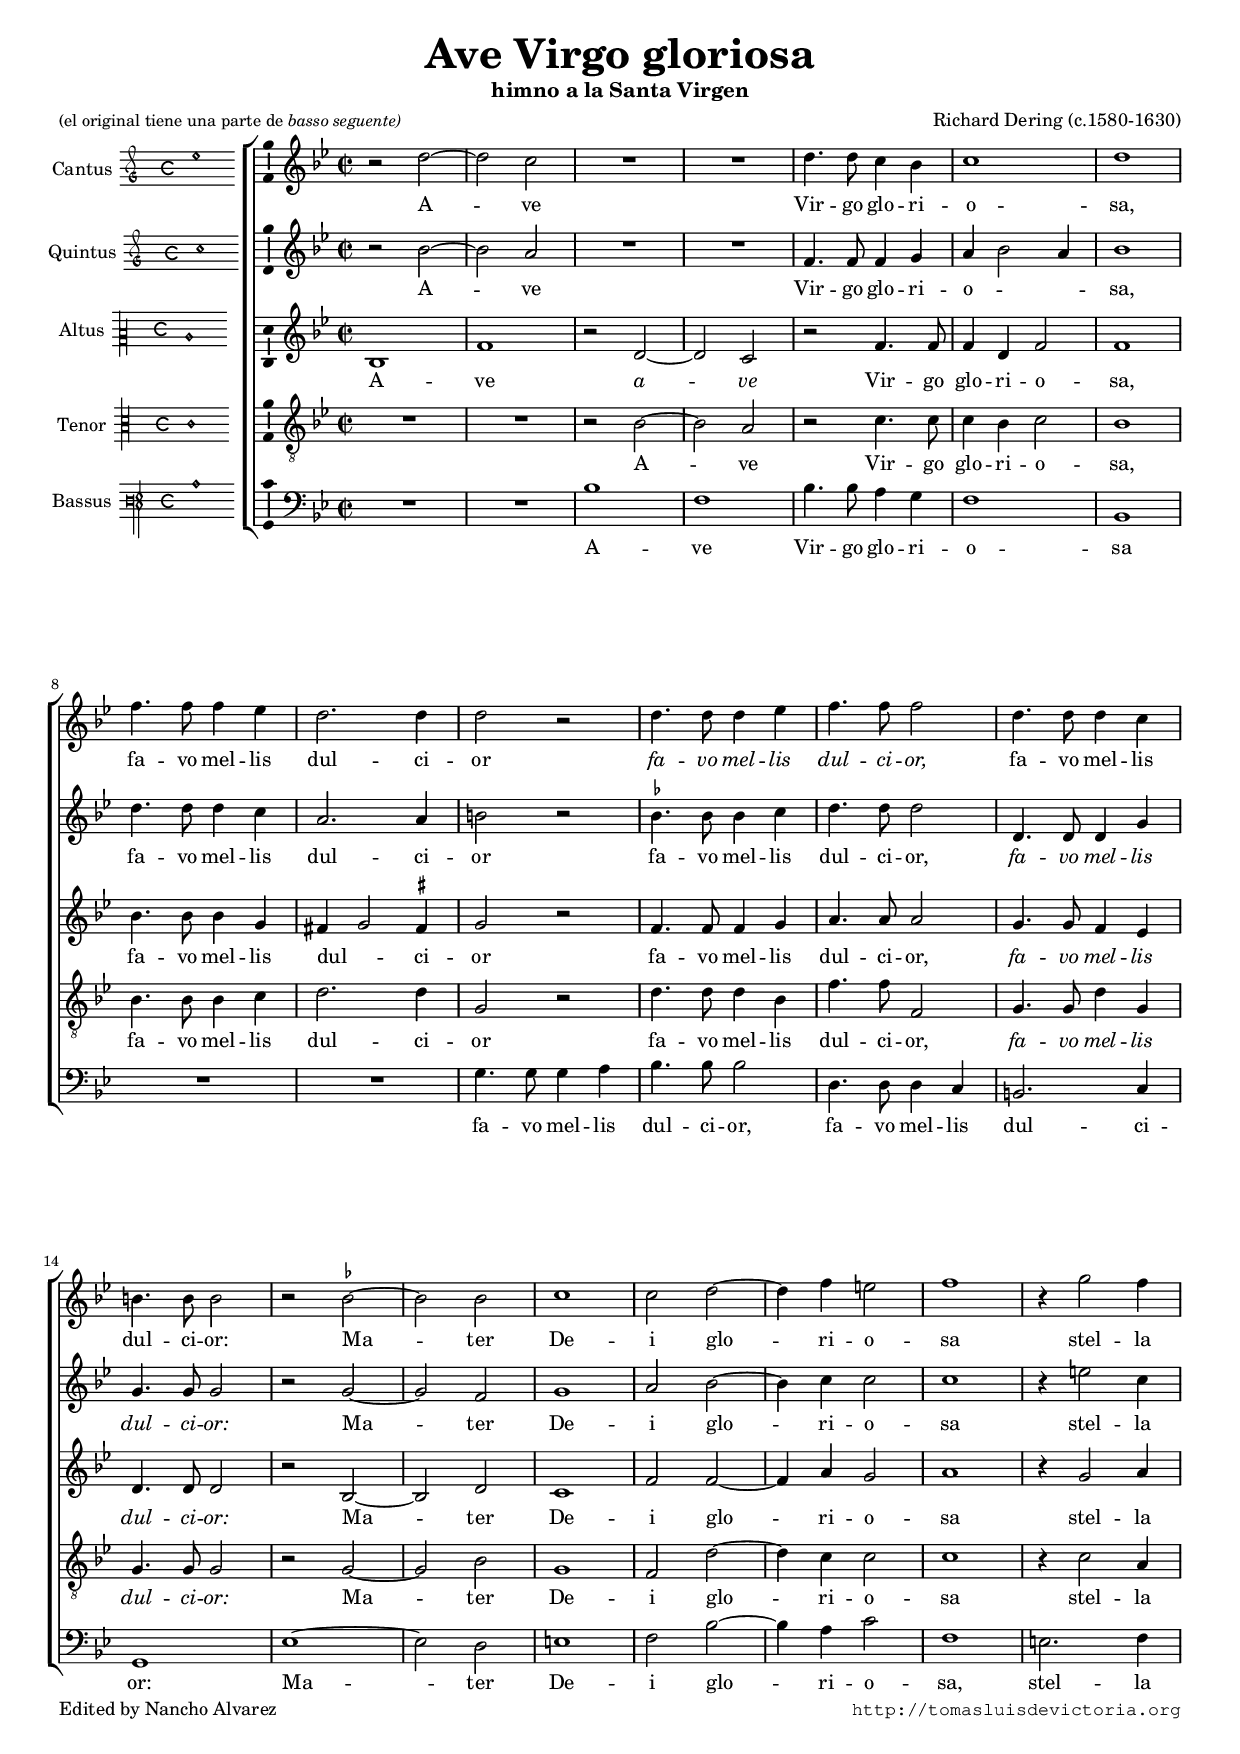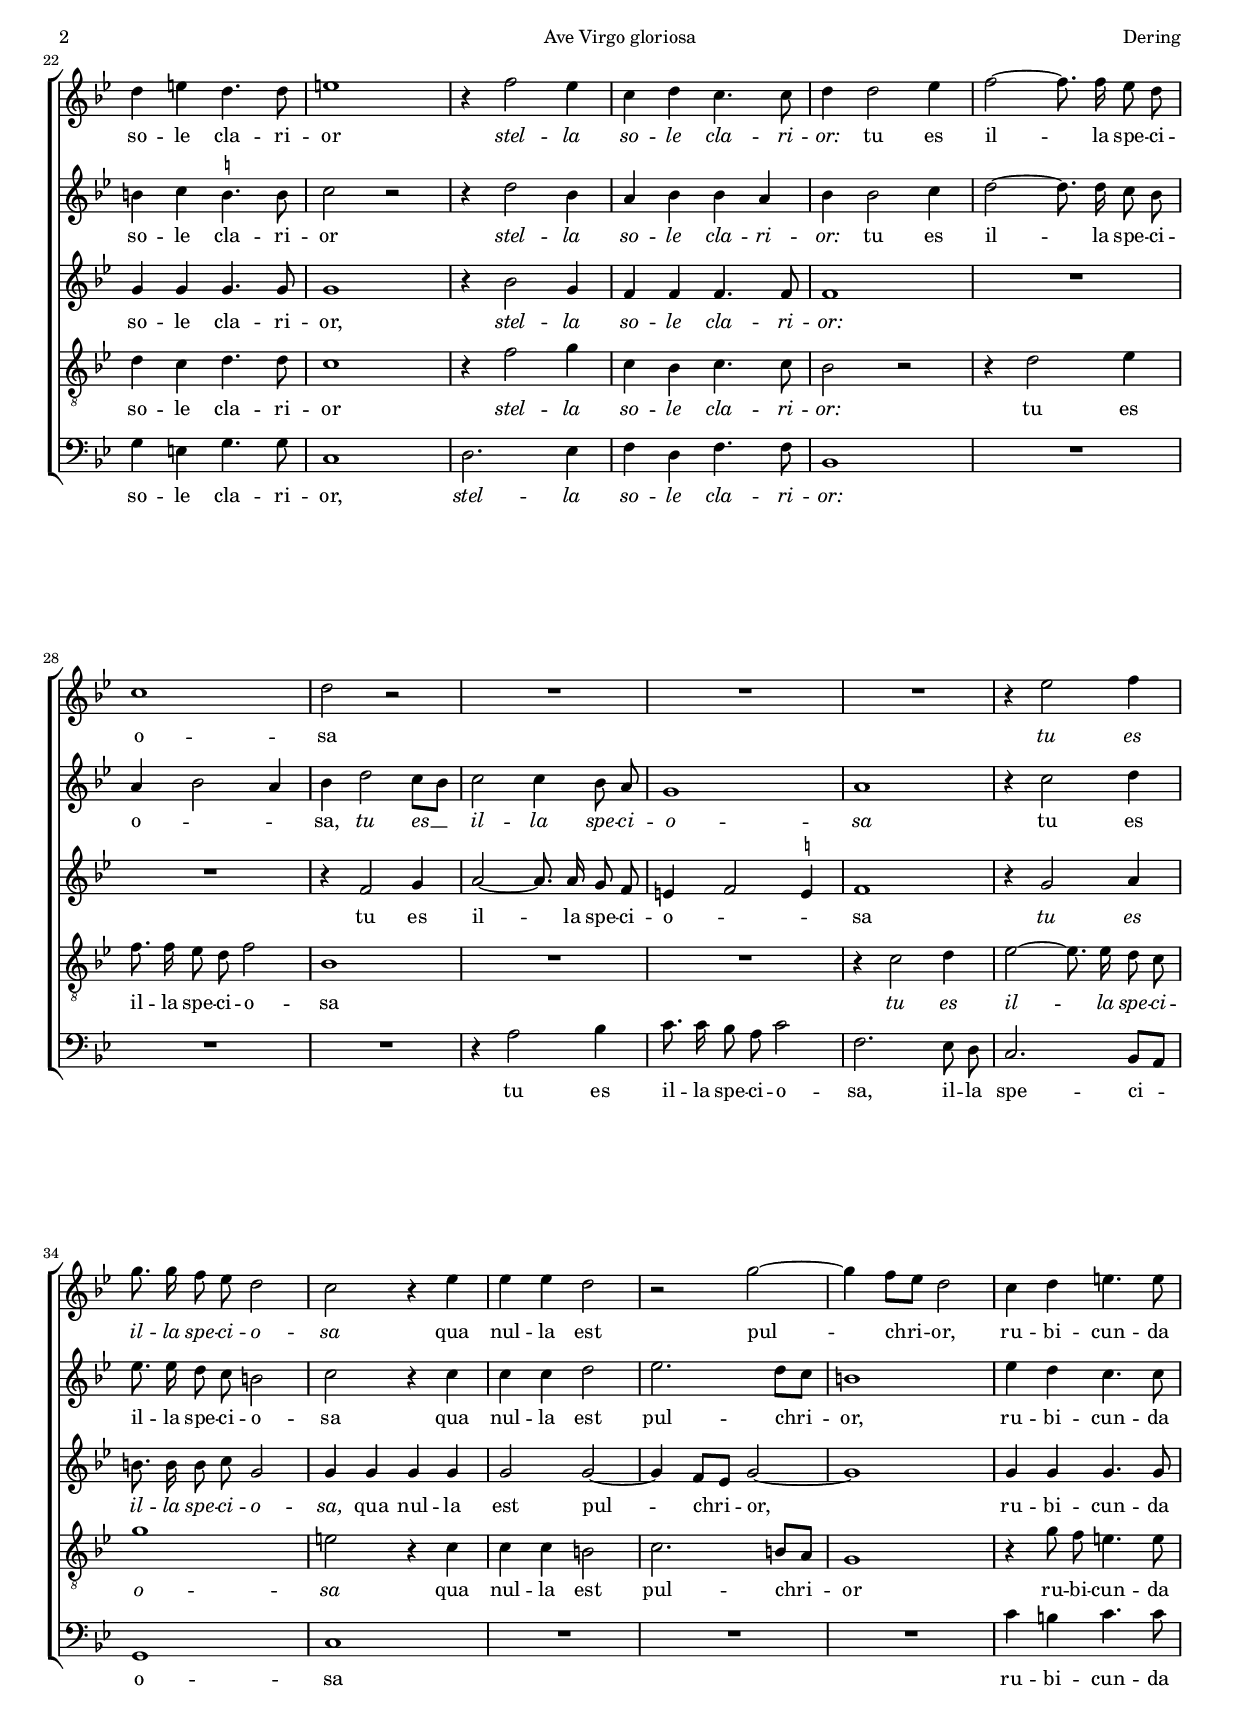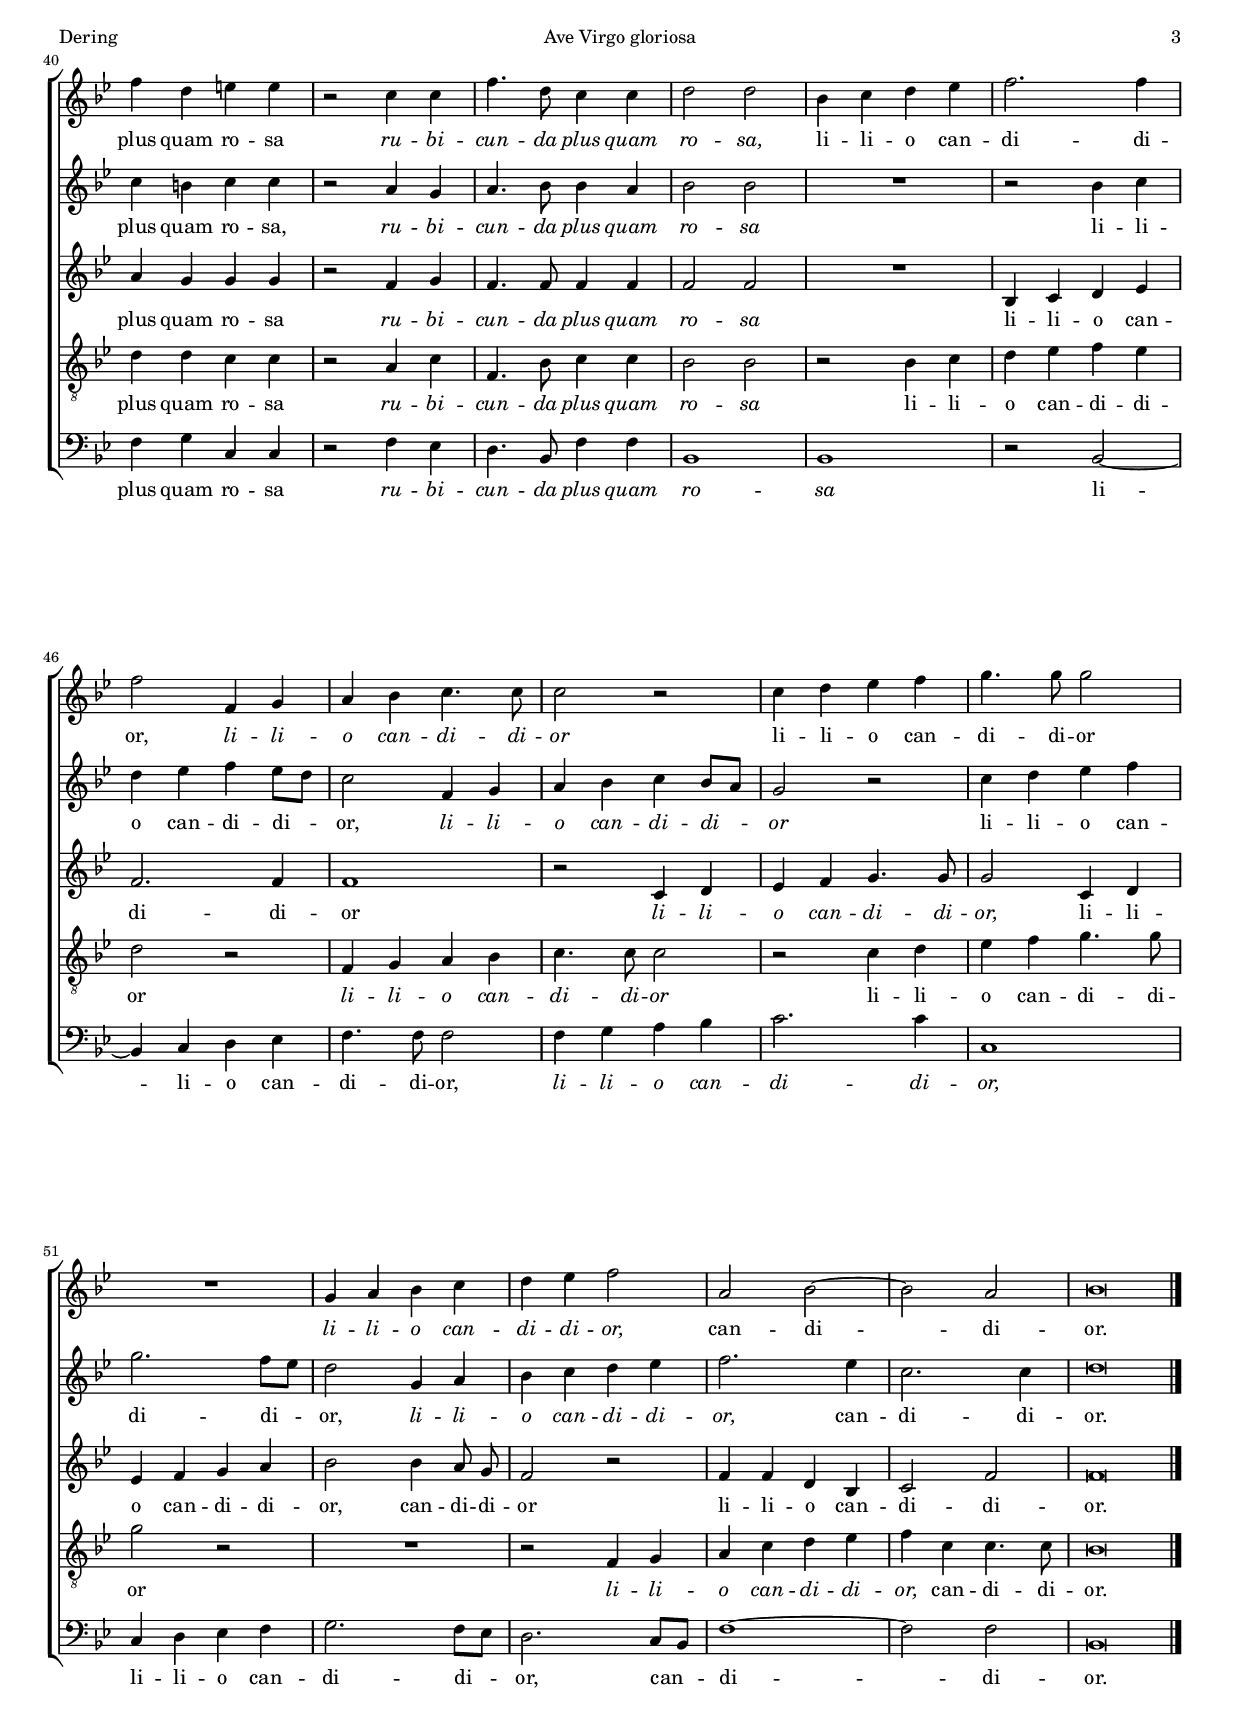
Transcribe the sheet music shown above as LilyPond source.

\version "2.11.45"

#(set-default-paper-size "a4")
#(set-global-staff-size 16)
#(ly:set-option 'point-and-click #f)

italicas=\override LyricText #'font-shape = #'italic
rectas=\override LyricText #'font-shape = #'upright
ss=\once \set suggestAccidentals = ##t
incipitwidth = 20

\header {
	title=\markup{\bigger \bigger \bigger "Ave Virgo gloriosa"}
	subtitle="himno a la Santa Virgen"
	composer="Richard Dering (c.1580-1630)"
	poet=\markup {\smaller {"(el original tiene una parte de" \italic "basso seguente)"}}
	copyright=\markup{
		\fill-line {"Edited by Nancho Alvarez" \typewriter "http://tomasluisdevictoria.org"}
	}
%	tagline=""
}

global={\key bes \major \time 2/2 \skip 1*56 \bar "|."
}


cantus=\relative c''{
	r2 d ~
	d c
	R1
	R
	d4. d8 c4 bes
	c1
	d
	f4. f8 f4 ees
	d2. d4 
	d2 r
	d4. d8 d4 es 
	f4. f8 f2
	d4. d8 d4 c
	b4. b8 b2
	r2 \ss bes! ~
	bes bes
	c1
	c2 d ~
	d4 f e2
	f1
	r4 g2 f4
	d e d4. d8 
	e1
	r4 f2 ees4
	c4 d c4. c8 
	d4 d2 ees4
	\autoBeamOff
	f2 ~ f8. f16 ees8 d
	c1
	d2 r
	R1
	R
	R
	r4 ees2 f4
	g8. g16 f8 ees d2
	c2 r4 ees4
	ees ees d2
	r2 g ~
	g4 f8[ ees] d2
	c4 d e4. e8
	f4 d e e
	r2 c4 c 
	f4. d8 c4 c
	d2 d
	bes4 c d ees
	f2. f4
	f2 f,4 g
	a bes c4. c8
	c2 r2
	c4 d ees f
	g4. g8 g2
	R1
	g,4 a bes c
	d ees f2
	a,2 bes ~
	bes a
	bes\breve*1/2
}

cantusdos=\relative c''{
	r2 bes ~
	bes a
	R1
	R
	f4. f8 f4 g
	a bes2 a4
	bes1
	d4. d8 d4 c
	a2. a4
	b2 r
	\ss bes!4. bes8 bes4 c
	d4. d8 d2
	d,4. d8 d4 g
	g4. g8 g2
	r2 g ~
	g f
	g1
	a2 bes ~
	bes4 c c2
	c1
	r4 e2 c4
	b4 c \ss b!4. b8
	c2 r
	r4 d2 bes4
	a bes bes a
	bes bes2 c4
	\autoBeamOff
	d2 ~ d8. d16 c8 bes
	a4 bes2 a4
	bes4 d2 c8[ bes]
	c2 c4 bes8 a
	g1
	a1
	r4 c2 d4
	ees8. ees16 d8 c b2
	c r4 c4
	c c d2
	ees2. d8[ c]
	b1
	ees4 d c4. c8 
	c4 b c c
	r2 a4 g
	a4. bes8 bes4 a
	bes2 bes
	R1
	r2 bes4 c
	d4 ees f ees8[ d]
	c2 f,4 g
	a bes c bes8[ a]
	g2 r
	c4 d ees f
	g2. f8[ ees]
	d2 g,4 a
	bes c d ees
	f2. ees4 
	c2. c4 
	d\breve*1/2
}

altus=\relative c'{
	bes1
	f'
	r2 d ~
	d c
	r f4. f8
	f4 d f2
	f1
	bes4. bes8 bes4 g
	fis4 g2 \ss fis!4
	g2 r
	f4. f8 f4 g
	a4. a8 a2
	g4. g8 f4 ees
	d4. d8 d2
	r2 bes ~
	bes d
	c1
	f2 f ~
	f4 a g2
	a1
	r4 g2 a4
	g4 g g4. g8 
	g1
	r4 bes2 g4
	f f f4. f8 f1
	R1
	R
	r4 f2 g4
	\autoBeamOff
	a2 ~ a8. a16 g8 f
	e4 f2 \ss e!4
	f1
	r4 g2 a4
	b8. b16 b8 c g2
	g4 g g g
	g2 g2 ~
	g4 f8[ ees] g2 ~
	g1
	g4 g g4. g8
	a4 g g g 
	r2 f4 g
	f4. f8 f4 f
	f2 f
	R1
	bes,4 c d ees 
	f2. f4
	f1
	r2 c4 d 
	ees f g4. g8
	g2 c,4 d
	ees f g a
	bes2 bes4 a8 g
	f2 r2
	f4 f d bes
	c2 f 
	f\breve*1/2
}

tenor=\relative c'{
	R1
	R
	r2 bes ~
	bes a
	r c4. c8
	c4 bes c2
	bes1
	bes4. bes8 bes4 c
	d2. d4
	g,2 r
	d'4. d8 d4 bes
	f'4. f8 f,2
	g4. g8 d'4 g,
	g4. g8 g2
	r g ~
	g bes
	g1
	f2 d'2 ~
	d4 c c2
	c1
	r4 c2 a4
	d4 c d4. d8
	c1
	r4 f2 g4
	c, bes c4. c8 
	bes2 r
	r4 d2 ees4
	\autoBeamOff
	f8.f16 ees8 d f2
	bes,1
	R
	R
	r4 c2 d4
	ees2 ~ ees8. ees16 d8 c
	g'1
	e2 r4 c
	c4 c b2
	c2. b8[ a]
	g1
	r4 g'8 f e4. e8
	d4 d c c
	r2 a4 c
	f,4. bes8 c4 c
	bes2 bes
	r2 bes4 c
	d ees f ees
	d2 r
	f,4 g a bes
	c4. c8 c2
	r c4 d
	ees f g4. g8
	g2 r
	R1
	r2 f,4 g
	a c d ees
	f c c4. c8 
	bes\breve*1/2
}

bassus=\relative c'{
	R1
	R
	bes
	f
	bes4. bes8 a4 g
	f1 
	bes,
	R
	R
	g'4. g8 g4 a
	bes4. bes8 bes2
	d,4. d8 d4 c 
	b2. c4
	g1
	ees' ~
	ees2 d
	e1
	f2 bes ~
	bes4 a c2
	f,1
	e2. f4
	g e g4. g8
	c,1
	d2. ees4
	f d f4. f8
	bes,1
	R1
	R
	R
	r4 a'2 bes4
	\autoBeamOff
	c8. c16 bes8 a c2
	f,2. ees8 d
	c2. bes8[ a]
	g1
	c
	R
	R
	R
	c'4 b c4. c8
	f,4 g c, c
	r2 f4 ees
	d4. bes8 f'4 f
	bes,1
	bes
	r2 bes2 ~
	bes4 c d ees
	f4. f8 f2
	f4 g a bes
	c2. c4
	c,1
	c4 d ees f
	g2. f8[ ees]
	d2. c8[ bes]
	f'1 ~
	f2 f
	bes,\breve*1/2
}


textocantus=\lyricmode{
A -- _ ve
Vir -- go glo -- ri -- o -- sa,
fa -- vo mel -- lis dul -- ci -- or
\italicas
fa -- vo mel -- lis dul -- ci -- or,
\rectas
fa -- vo mel -- lis dul -- ci -- or:
Ma -- _ ter De -- i glo -- _ ri -- o -- sa
stel -- la so -- le cla -- ri -- or
\italicas
stel -- la so -- le cla -- ri -- or:
\rectas
tu es il -- _ la spe -- ci -- o -- sa
\italicas
tu es il -- la spe -- ci -- o -- sa
\rectas
qua nul -- la est
pul -- _ chri -- _ or,
ru -- bi -- cun -- da plus quam ro -- sa
\italicas
ru -- bi -- cun -- da plus quam ro -- sa,
\rectas
li -- li -- o can -- di -- di -- or,
\italicas
li -- li -- o can -- di -- di -- or
\rectas
li -- li -- o can -- di -- di -- or
\italicas
li -- li -- o can -- di -- di -- or,
\rectas
can -- di -- _ di -- or.
}

textocantusdos=\lyricmode{
A -- _ ve
Vir -- go glo -- ri -- o -- _ _ sa,
fa -- vo mel -- lis dul -- ci -- or
fa -- vo mel -- lis dul -- ci -- or,
\italicas
fa -- vo mel -- lis dul -- ci -- or:
\rectas
Ma -- _ ter De -- i glo -- _ ri -- o -- sa
stel -- la so -- le cla -- ri -- or
\italicas
stel -- la so -- le cla -- ri -- or:
\rectas
tu es il -- _ la spe -- ci -- o -- _ _ sa,
\italicas
tu es __ _ il -- la spe -- ci -- o -- sa
\rectas
tu es il -- la spe -- ci -- o -- sa
qua nul -- la est pul -- chri -- _ or,
ru -- bi -- cun -- da plus quam ro -- sa,
\italicas
ru -- bi -- cun -- da plus quam ro -- sa
\rectas
li -- li -- o can -- di -- di -- _ or,
\italicas
li -- li -- o can -- di -- di -- _ or
\rectas
li -- li -- o can -- di -- di -- _ or,
\italicas
li -- li -- o can -- di -- di -- or,
\rectas
can -- di -- di -- or.
}

textoaltus=\lyricmode{
A -- ve
\italicas
a -- _ ve
\rectas
Vir -- go glo -- ri -- o -- sa,
fa -- vo mel -- lis dul -- _ ci -- or
fa -- vo mel -- lis dul -- ci -- or,
\italicas
fa -- vo mel -- lis dul -- ci -- or:
\rectas
Ma -- _ ter De -- i glo -- _ ri -- o -- sa
stel -- la so -- le cla -- ri -- or,
\italicas
stel -- la so -- le cla -- ri -- or:
\rectas
tu es il -- _ la spe -- ci -- o -- _ _ sa
\italicas
tu es il -- la spe -- ci -- o -- sa,
\rectas
qua nul -- la est pul -- _ chri -- _ or, _
ru -- bi -- cun -- da plus quam ro -- sa
\italicas
ru -- bi -- cun -- da plus quam ro -- sa
\rectas
li -- li -- o can -- di -- di -- or
\italicas
li -- li -- o can -- di -- di -- or,
\rectas
li -- li -- o can -- di -- di -- or,
can -- di -- di -- or
li -- li -- o can -- di -- di -- or.
}

textotenor=\lyricmode{
A -- _ ve
Vir -- go glo -- ri -- o -- sa,
fa -- vo mel -- lis dul -- ci -- or
fa -- vo mel -- lis dul -- ci -- or,
\italicas
fa -- vo mel -- lis dul -- ci -- or:
\rectas
Ma -- _ ter De -- i glo -- _ ri -- o -- sa
stel -- la so -- le cla -- ri -- or
\italicas
stel -- la so -- le cla -- ri -- or:
\rectas
tu es il -- la spe -- ci -- o -- sa
\italicas
tu es il -- _ la spe -- ci -- o -- sa
\rectas
qua nul -- la est pul -- chri -- _ or
ru -- bi -- cun -- da plus quam ro -- sa
\italicas
ru -- bi -- cun -- da plus quam ro -- sa
\rectas
li -- li -- o can -- di -- di -- or
\italicas
li -- li -- o can -- di -- di -- or
\rectas
li -- li -- o can -- di -- di -- or
\italicas
li -- li -- o can -- di -- di -- or,
\rectas
can -- di -- di -- or.
}

textobassus=\lyricmode{
A -- ve Vir -- go glo -- ri -- o -- sa
fa -- vo mel -- lis dul -- ci -- or,
fa -- vo mel -- lis dul -- ci -- or:
Ma -- _ ter De -- i glo -- _ ri -- o -- sa,
stel -- la so -- le cla -- ri -- or,
\italicas
stel -- la so -- le cla -- ri -- or:
\rectas
tu es il -- la spe -- ci -- o -- sa,
il -- la spe -- ci -- _ o -- sa
ru -- bi -- cun -- da plus quam ro -- sa
\italicas
ru -- bi -- cun -- da plus quam ro -- sa
\rectas
li -- _ li -- o can -- di -- di -- or,
\italicas
li -- li -- o can -- di -- di -- or,
\rectas
li -- li -- o can -- di -- di -- _ or,
can -- _ di -- _ di -- or.
}




incipitcantus=\markup{
	\score{
		{ 
		\set Staff.instrumentName="Cantus "
		\override NoteHead   #'style = #'neomensural
		\override Rest #'style = #'neomensural
		\override Staff.TimeSignature #'style = #'neomensural
		\cadenzaOn 
		\clef "petrucci-g"
		\key c \major
		\time 4/4
		e''1
		} 
	\layout {
		\context {\Voice
			\remove Ligature_bracket_engraver
			\consists Mensural_ligature_engraver
		}
		line-width=\incipitwidth
		indent = 0
	}
	}
}


incipitcantusdos=\markup{
	\score{
		{ 
		\set Staff.instrumentName="Quintus "
		\override NoteHead   #'style = #'neomensural
		\override Rest #'style = #'neomensural
		\override Staff.TimeSignature #'style = #'neomensural
		\cadenzaOn 
		\clef "petrucci-g"
		\key c \major
		\time 4/4
		c''1 
		} 
	\layout {
		\context {\Voice
			\remove Ligature_bracket_engraver
			\consists Mensural_ligature_engraver
		}
		line-width=\incipitwidth
		indent = 0 
	}
	}
}


incipitaltus=\markup{
	\score{
		{ 
		\set Staff.instrumentName="Altus "
		\override NoteHead   #'style = #'neomensural 
		\override Rest #'style = #'neomensural
		\override Staff.TimeSignature #'style = #'neomensural
		\cadenzaOn 
		\clef "petrucci-c2"
		\key c \major
		\time 4/4
		c' 
		} 
	\layout {
		\context {\Voice
			\remove Ligature_bracket_engraver
			\consists Mensural_ligature_engraver
		}
		line-width=\incipitwidth
		indent = 0 
	}
	}
}


incipittenor=\markup{
	\score{
		{ 
		\set Staff.instrumentName="Tenor "
		\override NoteHead   #'style = #'neomensural 
		\override Rest #'style = #'neomensural
		\override Staff.TimeSignature #'style = #'neomensural
		\cadenzaOn 
		\clef "petrucci-c3"
		\key c \major
		\time 4/4
		c' 
		} 
	\layout {
		\context {\Voice
			\remove Ligature_bracket_engraver
			\consists Mensural_ligature_engraver
		}
		line-width=\incipitwidth
		indent = 0
	}
	}
}


incipitbassus=\markup{
	\score{
		{ 
		\set Staff.instrumentName="Bassus "
		\override NoteHead   #'style = #'neomensural 
		\override Rest #'style = #'neomensural
		\override Staff.TimeSignature #'style = #'neomensural
		\cadenzaOn 
		\clef "petrucci-f3"
		\key c \major
		\time 4/4
		c'
		} 
	\layout {
		\context {\Voice
			\remove Ligature_bracket_engraver
			\consists Mensural_ligature_engraver
		}
		line-width=\incipitwidth
		indent = 0
	}
	}
}





\score {
\new ChoirStaff<<

	\new Staff <<\global
	\new Voice="v1" {
		\set Staff.instrumentName=\incipitcantus
		\clef "treble"
		\cantus }
	\new Lyrics \lyricsto "v1" {\textocantus }
	>>

	
	\new Staff <<\global
	\new Voice="v5" {
		\set Staff.instrumentName=\incipitcantusdos
		\clef "treble"
		\cantusdos }
	\new Lyrics \lyricsto "v5" {\textocantusdos }
	>>

	
	\new Staff << \global
	\new Voice="v2" {
		\set Staff.instrumentName=\incipitaltus
		\clef "treble" 
		\altus}
	\new Lyrics \lyricsto "v2" {\textoaltus }
	>>

	
	\new Staff <<\global
	\new Voice="v3" {
		\set Staff.instrumentName=\incipittenor
		\clef "G_8"
		\tenor }
	\new Lyrics \lyricsto "v3" {\textotenor }
	>>
	

	\new Staff <<\global
	\new Voice="v4" {
		\set Staff.instrumentName=\incipitbassus
		\clef "bass" 
		\bassus }
	\new Lyrics \lyricsto "v4" {\textobassus}
	>>
	
>>

\layout{ 
	\context {\Lyrics 
		\override VerticalAxisGroup #'minimum-Y-extent = #'(-0 . 0) 
		\override LyricHyphen #'minimum-distance = #0.33
		%\override LyricText #'font-size = #1.2
	}
	\context {\Score \override BarNumber #'padding = #2 }
	\context {\Voice melismaBusyProperties = #'() }
	%\context { \RemoveEmptyStaffContext }
	\context {\Staff \consists Ambitus_engraver 
			\override LigatureBracket #'padding = #1
	}
}

%\midi {}

}


\paper{
	evenHeaderMarkup=\markup  \fill-line { \fromproperty #'page:page-number-string "Ave Virgo gloriosa" "Dering" }
	oddHeaderMarkup= \markup  \fill-line { \on-the-fly #not-first-page "Dering" \on-the-fly #not-first-page "Ave Virgo gloriosa" \on-the-fly #not-first-page \fromproperty #'page:page-number-string }
	system-count=9
	%line-width=19.0\cm
	ragged-last-bottom = ##f
	indent=3.3\cm
	between-system-padding = 0
	foot-separation=2\mm
	head-separation=1\mm
}
